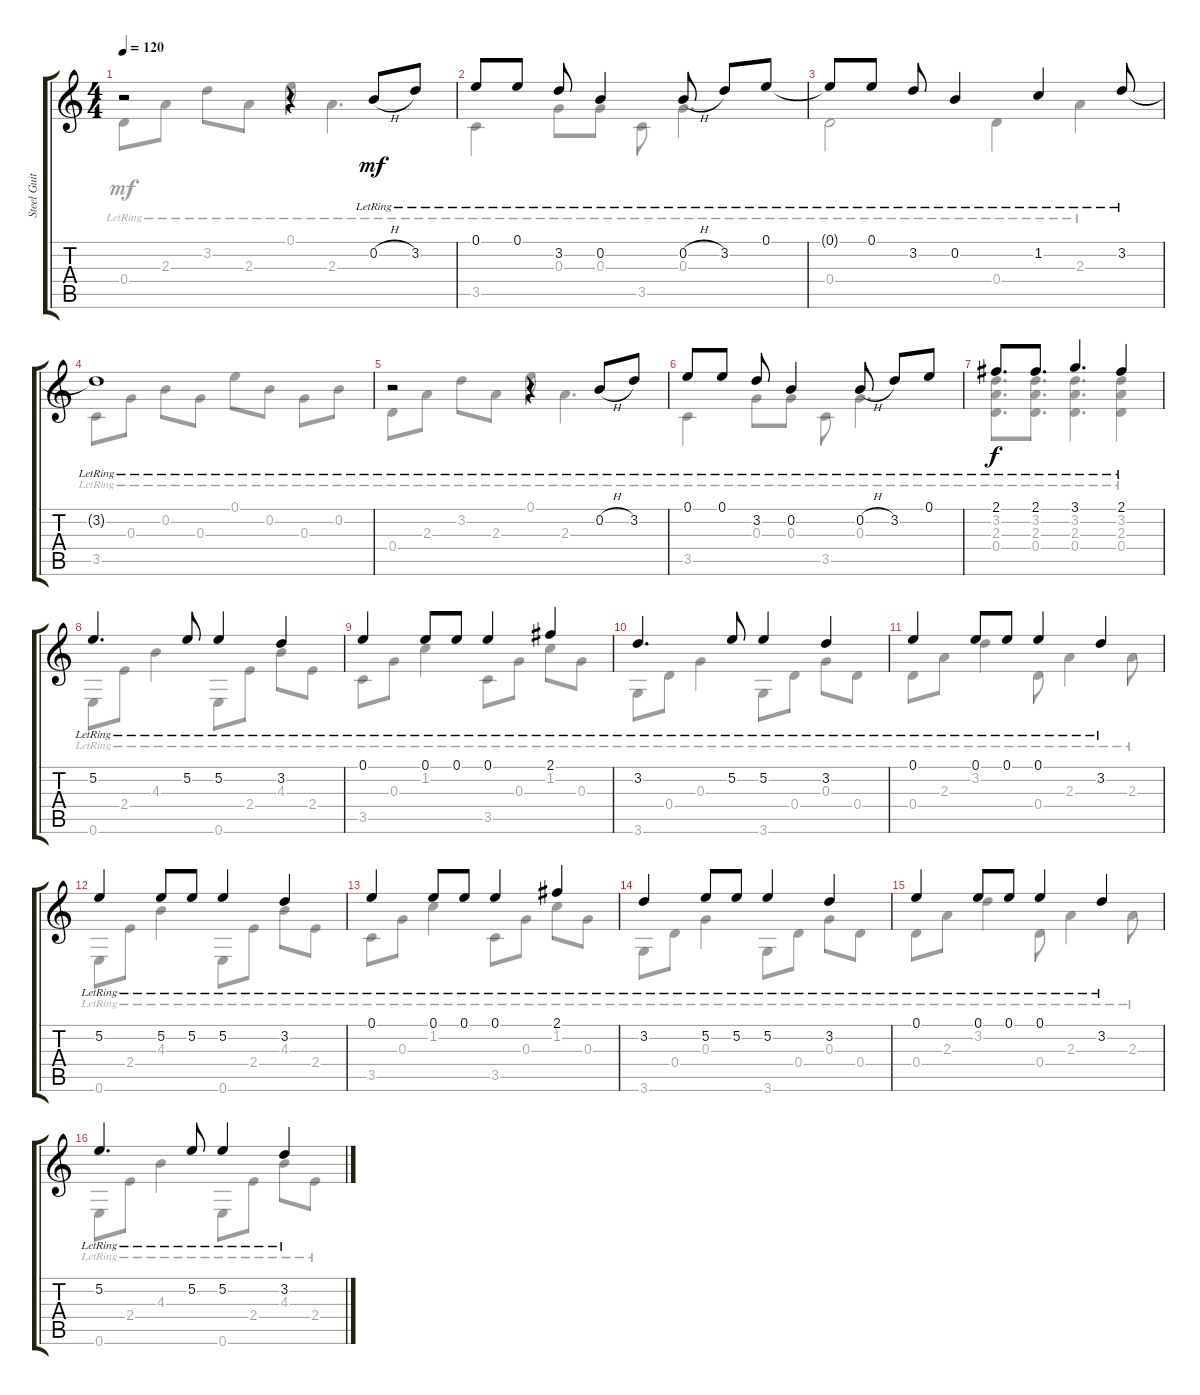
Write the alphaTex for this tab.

\track ("Steel Guitar" "Steel Guit") {instrument acousticguitarsteel}
\staff {score tabs}
\tuning (E4 B3 G3 D3 A2 E2) {hide}
\voice
\ts (4 4)
\tempo 120
\clef g2
\ks c
r.2{dy mf} r.4 0.2{h lr}.8 3.2{lr}.8 |
0.1{lr}.8 0.1{lr}.8 3.2{lr}.8 0.2{lr}.4 0.2{h lr}.8 3.2{lr}.8 0.1{lr}.8 |
0.1{lr t}.8 0.1{lr}.8 3.2{lr}.8 0.2{lr}.4 1.2{lr}.4 3.2{lr}.8 |
3.2{lr t}.1 |
r.2 r.4 0.2{h lr}.8 3.2{lr}.8 |
0.1{lr}.8 0.1{lr}.8 3.2{lr}.8 0.2{lr}.4 0.2{h lr}.8 3.2{lr}.8 0.1{lr}.8 |
2.1{lr}.8{d dy f} 2.1{lr}.8{d} 3.1{lr}.4{d} 2.1{lr}.4 |
5.2{lr}.4{d} 5.2{lr}.8 5.2{lr}.4 3.2{lr}.4 |
0.1{lr}.4 0.1{lr}.8 0.1{lr}.8 0.1{lr}.4 2.1{lr}.4 |
3.2{lr}.4{d} 5.2{lr}.8 5.2{lr}.4 3.2{lr}.4 |
0.1{lr}.4 0.1{lr}.8 0.1{lr}.8 0.1{lr}.4 3.2{lr}.4 |
5.2{lr}.4 5.2{lr}.8 5.2{lr}.8 5.2{lr}.4 3.2{lr}.4 |
0.1{lr}.4 0.1{lr}.8 0.1{lr}.8 0.1{lr}.4 2.1{lr}.4 |
3.2{lr}.4 5.2{lr}.8 5.2{lr}.8 5.2{lr}.4 3.2{lr}.4 |
0.1{lr}.4 0.1{lr}.8 0.1{lr}.8 0.1{lr}.4 3.2{lr}.4 |
5.2{lr}.4{d} 5.2{lr}.8 5.2{lr}.4 3.2{lr}.4
\voice
\clef g2
\ottava regular
\simile none
\ks c
0.4{lr}.8{dy mf} 2.3{lr}.8 3.2{lr}.8 2.3{lr}.8 0.1{lr}.8 2.3{lr}.4{d} |
3.5{lr}.4 0.3{lr}.8 0.3{lr}.8 3.5{lr}.8 0.3{lr}.4{d} |
0.4{lr}.2 0.4{lr}.4 2.3{lr}.4 |
3.5{lr}.8 0.3{lr}.8 0.2{lr}.8 0.3{lr}.8 0.1{lr}.8 0.2{lr}.8 0.3{lr}.8 0.2{lr}.8 |
0.4{lr}.8 2.3{lr}.8 3.2{lr}.8 2.3{lr}.8 0.1{lr}.8 2.3{lr}.4{d} |
3.5{lr}.4 0.3{lr}.8 0.3{lr}.8 3.5{lr}.8 0.3{lr}.4{d} |
(3.2{lr} 2.3{lr} 0.4{lr}).8{d dy f} (3.2{lr} 2.3{lr} 0.4{lr}).8{d} (3.2{lr} 2.3{lr} 0.4{lr}).4{d} (3.2{lr} 2.3{lr} 0.4{lr}).4 |
0.6{lr}.8 2.4{lr}.8 4.3{lr}.4 0.6{lr}.8 2.4{lr}.8 4.3{lr}.8 2.4{lr}.8 |
3.5{lr}.8 0.3{lr}.8 1.2{lr}.4 3.5{lr}.8 0.3{lr}.8 1.2{lr}.8 0.3{lr}.8 |
3.6{lr}.8 0.4{lr}.8 0.3{lr}.4 3.6{lr}.8 0.4{lr}.8 0.3{lr}.8 0.4{lr}.8 |
0.4{lr}.8 2.3{lr}.8 3.2{lr}.4 0.4{lr}.8 2.3{lr}.4 2.3{lr}.8 |
0.6{lr}.8 2.4{lr}.8 4.3{lr}.4 0.6{lr}.8 2.4{lr}.8 4.3{lr}.8 2.4{lr}.8 |
3.5{lr}.8 0.3{lr}.8 1.2{lr}.4 3.5{lr}.8 0.3{lr}.8 1.2{lr}.8 0.3{lr}.8 |
3.6{lr}.8 0.4{lr}.8 0.3{lr}.4 3.6{lr}.8 0.4{lr}.8 0.3{lr}.8 0.4{lr}.8 |
0.4{lr}.8 2.3{lr}.8 3.2{lr}.4 0.4{lr}.8 2.3{lr}.4 2.3{lr}.8 |
0.6{lr}.8 2.4{lr}.8 4.3{lr}.4 0.6{lr}.8 2.4{lr}.8 4.3{lr}.8 2.4{lr}.8
